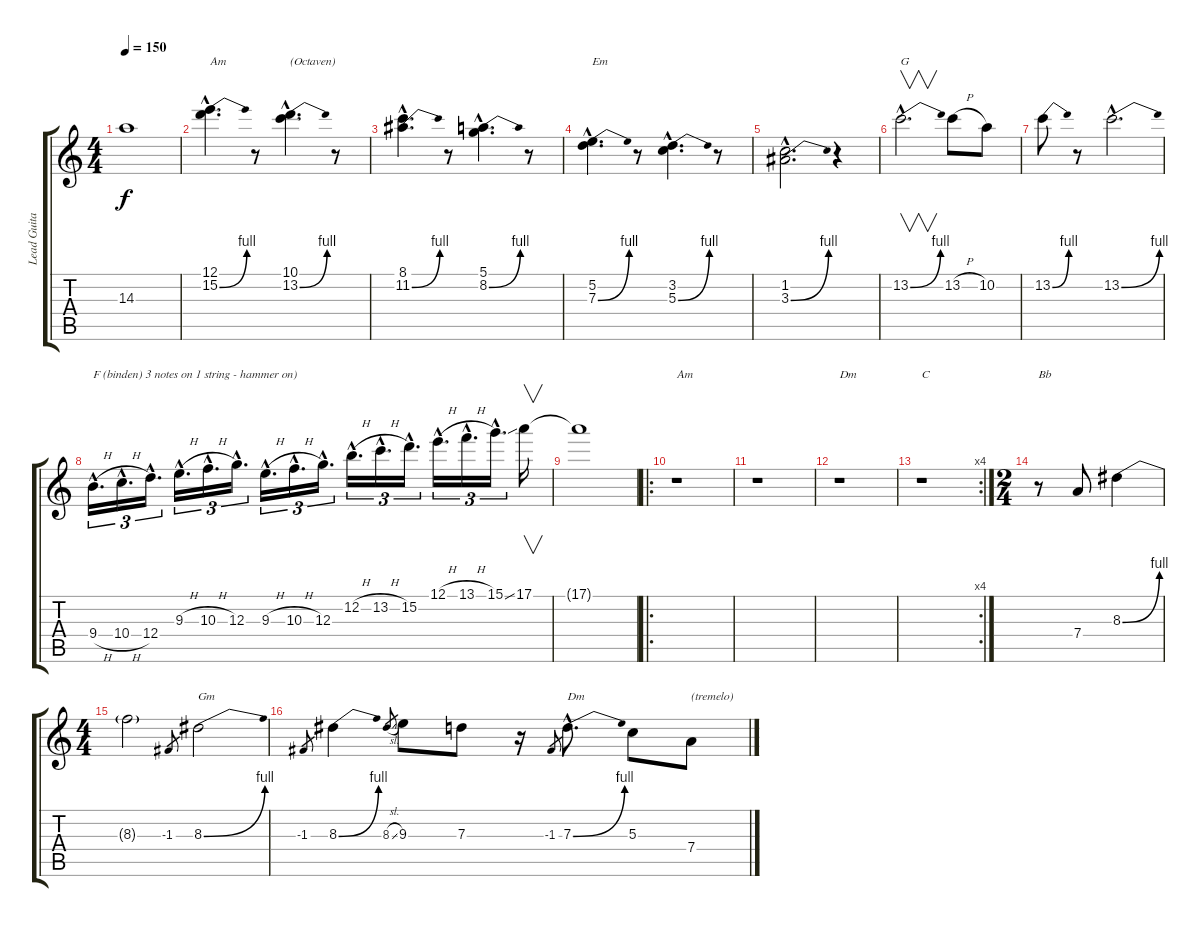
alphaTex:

\track ("Lead Guitar" "Lead Guita") {instrument overdrivenguitar}
\staff {score tabs}
\tuning (E4 B3 G3 D3 A2 E2) {hide}
\ts (4 4)
\tempo 150
\clef g2
\ks c
14.3{t}.1{dy f} |
(12.1{hac} 15.2{be (bend 0 0 60 4) hac}).4{d txt "Am"} r.8 (10.1{hac} 13.2{be (bend 0 0 60 4) hac}).4{d txt "(Octaven)"} r.8 |
(8.1{hac} 11.2{be (bend 0 0 60 4) hac}).4{d} r.8 (5.1{hac} 8.2{be (bend 0 0 60 4) hac}).4{d} r.8 |
(5.2{hac} 7.3{be (bend 0 0 60 4) hac}).4{d txt "Em"} r.8 (3.2{hac} 5.3{be (bend 0 0 60 4) hac}).4{d} r.8 |
(1.2{hac} 3.3{be (bend 0 0 60 4) hac}).2{d} r.4 |
13.2{be (bend 0 0 60 4) hac}.2{v d txt "G"} 13.2{h}.8 10.2.8 |
13.2{be (bend 0 0 60 4)}.8 r.8 13.2{be (bend 0 0 60 4) hac}.2{d} |
9.4{h hac}.16{d tu (3 2) txt "F (binden) 3 notes on 1 string - hammer on)"} 10.4{h hac}.16{d tu (3 2)} 12.4{hac}.16{d tu (3 2)} 9.3{h hac}.16{d tu (3 2)} 10.3{h hac}.16{d tu (3 2)} 12.3{hac}.16{d tu (3 2)} 9.3{h hac}.16{d tu (3 2)} 10.3{h hac}.16{d tu (3 2)} 12.3{hac}.16{d tu (3 2)} 12.2{h hac}.16{d tu (3 2)} 13.2{h hac}.16{d tu (3 2)} 15.2{hac}.16{d tu (3 2)} 12.1{h hac}.16{d tu (3 2)} 13.1{h hac}.16{d tu (3 2)} 15.1{ss hac}.16{d tu (3 2)} 17.1.16{v} |
17.1{t}.1 |
\ro
r.1{txt "Am"} |
r.1 |
r.1{txt "Dm"} |
\rc 4
r.1{txt "C"} |
\ts (2 4)
r.8{txt "Bb"} 7.4.8 8.3{be (bend 0 0 60 4)}.4 |
\ts (4 4)
8.3{t}.2 -1.3.8{gr} 8.3{be (bend 0 0 60 4)}.2{txt "Gm"} |
-1.3.8{gr} 8.3{be (bend 0 0 60 4)}.4 8.3{sl}.8{gr} 9.3.8 7.3.8 r.16 -1.3.8{gr} 7.3{be (bend 0 0 60 4) hac}.8{d txt "Dm"} 5.3.8 7.4.8{txt "(tremelo)"}
